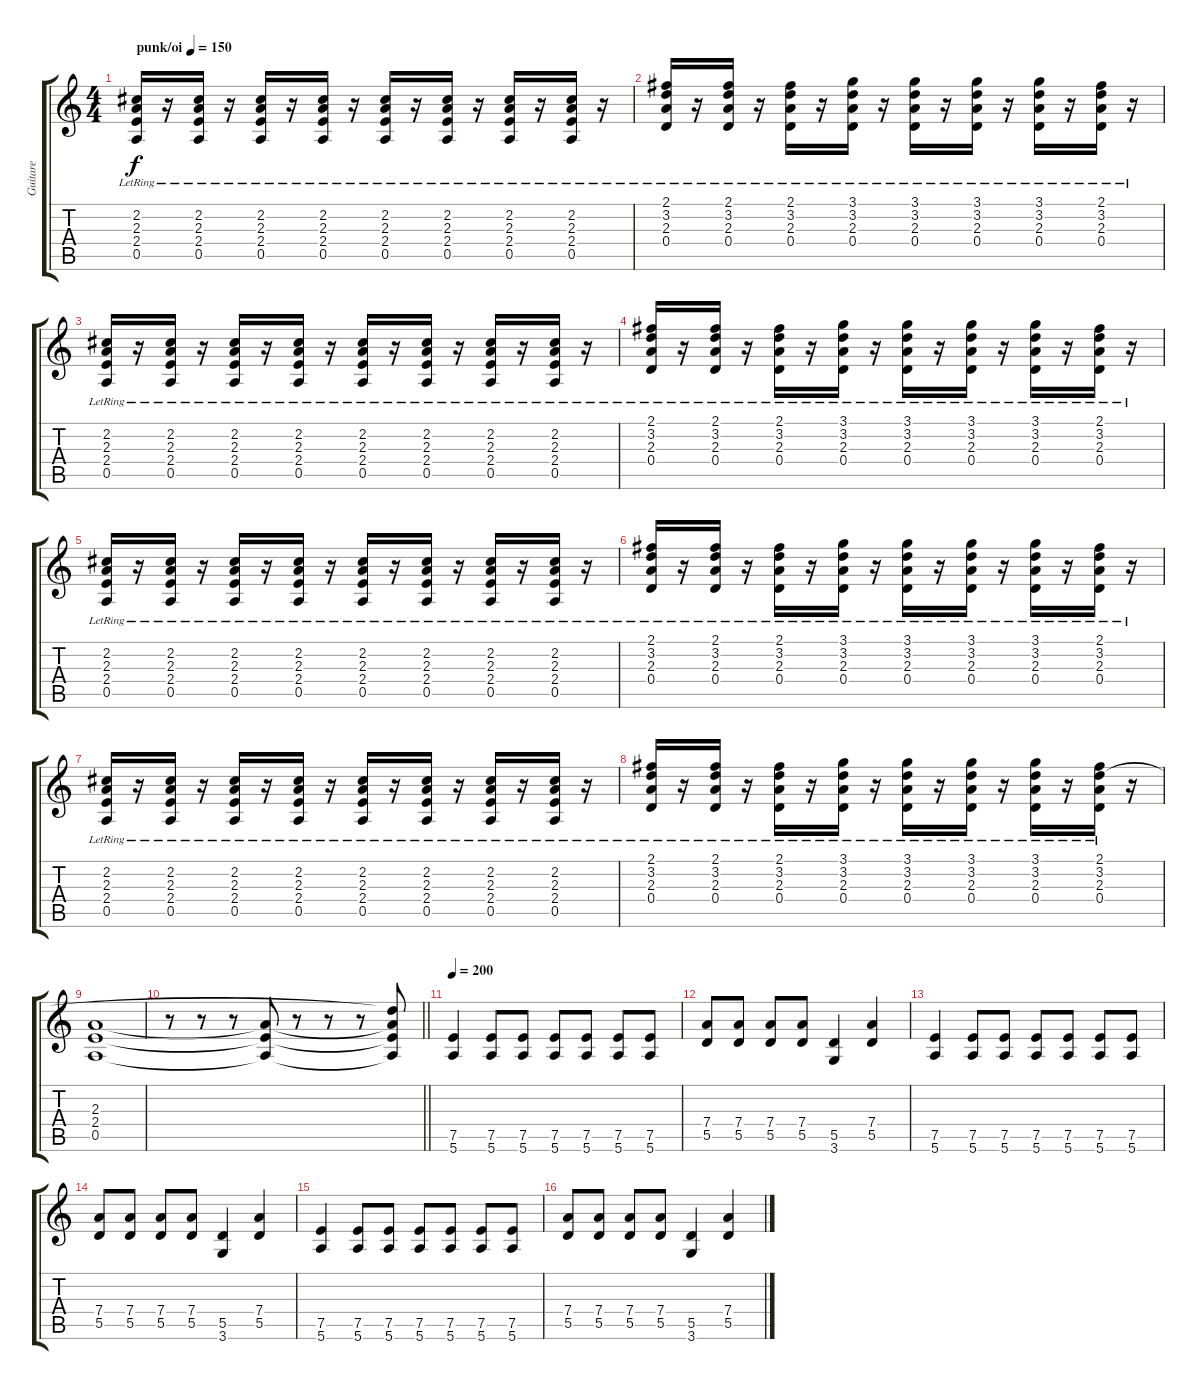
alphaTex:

\track ("Guitare" "Guitare") {instrument distortionguitar}
\staff {score tabs}
\tuning (E4 B3 G3 D3 A2 E2) {hide}
\ts (4 4)
\tempo (150 "punk/oi")
\clef g2
\ks c
(2.2{lr} 2.3{lr} 2.4{lr} 0.5{lr}).16{dy f instrument distortionguitar} r.16 (2.2{lr} 2.3{lr} 2.4{lr} 0.5{lr}).16 r.16 (2.2{lr} 2.3{lr} 2.4{lr} 0.5{lr}).16 r.16 (2.2{lr} 2.3{lr} 2.4{lr} 0.5{lr}).16 r.16 (2.2{lr} 2.3{lr} 2.4{lr} 0.5{lr}).16 r.16 (2.2{lr} 2.3{lr} 2.4{lr} 0.5{lr}).16 r.16 (2.2{lr} 2.3{lr} 2.4{lr} 0.5{lr}).16 r.16 (2.2{lr} 2.3{lr} 2.4{lr} 0.5{lr}).16 r.16 |
(2.1{lr} 3.2{lr} 2.3{lr} 0.4{lr}).16 r.16 (2.1{lr} 3.2{lr} 2.3{lr} 0.4{lr}).16 r.16 (2.1{lr} 3.2{lr} 2.3{lr} 0.4{lr}).16 r.16 (3.1{lr} 3.2{lr} 2.3{lr} 0.4{lr}).16 r.16 (3.1{lr} 3.2{lr} 2.3{lr} 0.4{lr}).16 r.16 (3.1{lr} 3.2{lr} 2.3{lr} 0.4{lr}).16 r.16 (3.1{lr} 3.2{lr} 2.3{lr} 0.4{lr}).16 r.16 (2.1 3.2{lr} 2.3{lr} 0.4{lr}).16 r.16 |
(2.2{lr} 2.3{lr} 2.4{lr} 0.5{lr}).16 r.16 (2.2{lr} 2.3{lr} 2.4{lr} 0.5{lr}).16 r.16 (2.2{lr} 2.3{lr} 2.4{lr} 0.5{lr}).16 r.16 (2.2{lr} 2.3{lr} 2.4{lr} 0.5{lr}).16 r.16 (2.2{lr} 2.3{lr} 2.4{lr} 0.5{lr}).16 r.16 (2.2{lr} 2.3{lr} 2.4{lr} 0.5{lr}).16 r.16 (2.2{lr} 2.3{lr} 2.4{lr} 0.5{lr}).16 r.16 (2.2{lr} 2.3{lr} 2.4{lr} 0.5{lr}).16 r.16 |
(2.1{lr} 3.2{lr} 2.3{lr} 0.4{lr}).16 r.16 (2.1{lr} 3.2{lr} 2.3{lr} 0.4{lr}).16 r.16 (2.1{lr} 3.2{lr} 2.3{lr} 0.4{lr}).16 r.16 (3.1{lr} 3.2{lr} 2.3{lr} 0.4{lr}).16 r.16 (3.1{lr} 3.2{lr} 2.3{lr} 0.4{lr}).16 r.16 (3.1{lr} 3.2{lr} 2.3{lr} 0.4{lr}).16 r.16 (3.1{lr} 3.2{lr} 2.3{lr} 0.4{lr}).16 r.16 (2.1 3.2{lr} 2.3{lr} 0.4{lr}).16 r.16 |
(2.2{lr} 2.3{lr} 2.4{lr} 0.5{lr}).16 r.16 (2.2{lr} 2.3{lr} 2.4{lr} 0.5{lr}).16 r.16 (2.2{lr} 2.3{lr} 2.4{lr} 0.5{lr}).16 r.16 (2.2{lr} 2.3{lr} 2.4{lr} 0.5{lr}).16 r.16 (2.2{lr} 2.3{lr} 2.4{lr} 0.5{lr}).16 r.16 (2.2{lr} 2.3{lr} 2.4{lr} 0.5{lr}).16 r.16 (2.2{lr} 2.3{lr} 2.4{lr} 0.5{lr}).16 r.16 (2.2{lr} 2.3{lr} 2.4{lr} 0.5{lr}).16 r.16 |
(2.1{lr} 3.2{lr} 2.3{lr} 0.4{lr}).16 r.16 (2.1{lr} 3.2{lr} 2.3{lr} 0.4{lr}).16 r.16 (2.1{lr} 3.2{lr} 2.3{lr} 0.4{lr}).16 r.16 (3.1{lr} 3.2{lr} 2.3{lr} 0.4{lr}).16 r.16 (3.1{lr} 3.2{lr} 2.3{lr} 0.4{lr}).16 r.16 (3.1{lr} 3.2{lr} 2.3{lr} 0.4{lr}).16 r.16 (3.1{lr} 3.2{lr} 2.3{lr} 0.4{lr}).16 r.16 (2.1 3.2{lr} 2.3{lr} 0.4{lr}).16 r.16 |
(2.2{lr} 2.3{lr} 2.4{lr} 0.5{lr}).16 r.16 (2.2{lr} 2.3{lr} 2.4{lr} 0.5{lr}).16 r.16 (2.2{lr} 2.3{lr} 2.4{lr} 0.5{lr}).16 r.16 (2.2{lr} 2.3{lr} 2.4{lr} 0.5{lr}).16 r.16 (2.2{lr} 2.3{lr} 2.4{lr} 0.5{lr}).16 r.16 (2.2{lr} 2.3{lr} 2.4{lr} 0.5{lr}).16 r.16 (2.2{lr} 2.3{lr} 2.4{lr} 0.5{lr}).16 r.16 (2.2{lr} 2.3{lr} 2.4{lr} 0.5{lr}).16 r.16 |
(2.1{lr} 3.2{lr} 2.3{lr} 0.4{lr}).16 r.16 (2.1{lr} 3.2{lr} 2.3{lr} 0.4{lr}).16 r.16 (2.1{lr} 3.2{lr} 2.3{lr} 0.4{lr}).16 r.16 (3.1{lr} 3.2{lr} 2.3{lr} 0.4{lr}).16 r.16 (3.1{lr} 3.2{lr} 2.3{lr} 0.4{lr}).16 r.16 (3.1{lr} 3.2{lr} 2.3{lr} 0.4{lr}).16 r.16 (3.1{lr} 3.2{lr} 2.3{lr} 0.4{lr}).16 r.16 (2.1 3.2{lr} 2.3{lr} 0.4{lr}).16 r.16 |
(2.3 2.4 0.5).1 |
\barLineRight lightlight
r.8 r.8 r.8 (2.3{t} 2.4{t} 0.5{t}).8 r.8 r.8 r.8 (3.2{t} 2.3{t} 2.4{t} 0.5{t}).8 |
\section ("" "")
\tempo 200
(7.5 5.6).4 (7.5 5.6).8 (7.5 5.6).8 (7.5 5.6).8 (7.5 5.6).8 (7.5 5.6).8 (7.5 5.6).8 |
(7.4 5.5).8 (7.4 5.5).8 (7.4 5.5).8 (7.4 5.5).8 (5.5 3.6).4 (7.4 5.5).4 |
(7.5 5.6).4 (7.5 5.6).8 (7.5 5.6).8 (7.5 5.6).8 (7.5 5.6).8 (7.5 5.6).8 (7.5 5.6).8 |
(7.4 5.5).8 (7.4 5.5).8 (7.4 5.5).8 (7.4 5.5).8 (5.5 3.6).4 (7.4 5.5).4 |
(7.5 5.6).4 (7.5 5.6).8 (7.5 5.6).8 (7.5 5.6).8 (7.5 5.6).8 (7.5 5.6).8 (7.5 5.6).8 |
(7.4 5.5).8 (7.4 5.5).8 (7.4 5.5).8 (7.4 5.5).8 (5.5 3.6).4 (7.4 5.5).4
